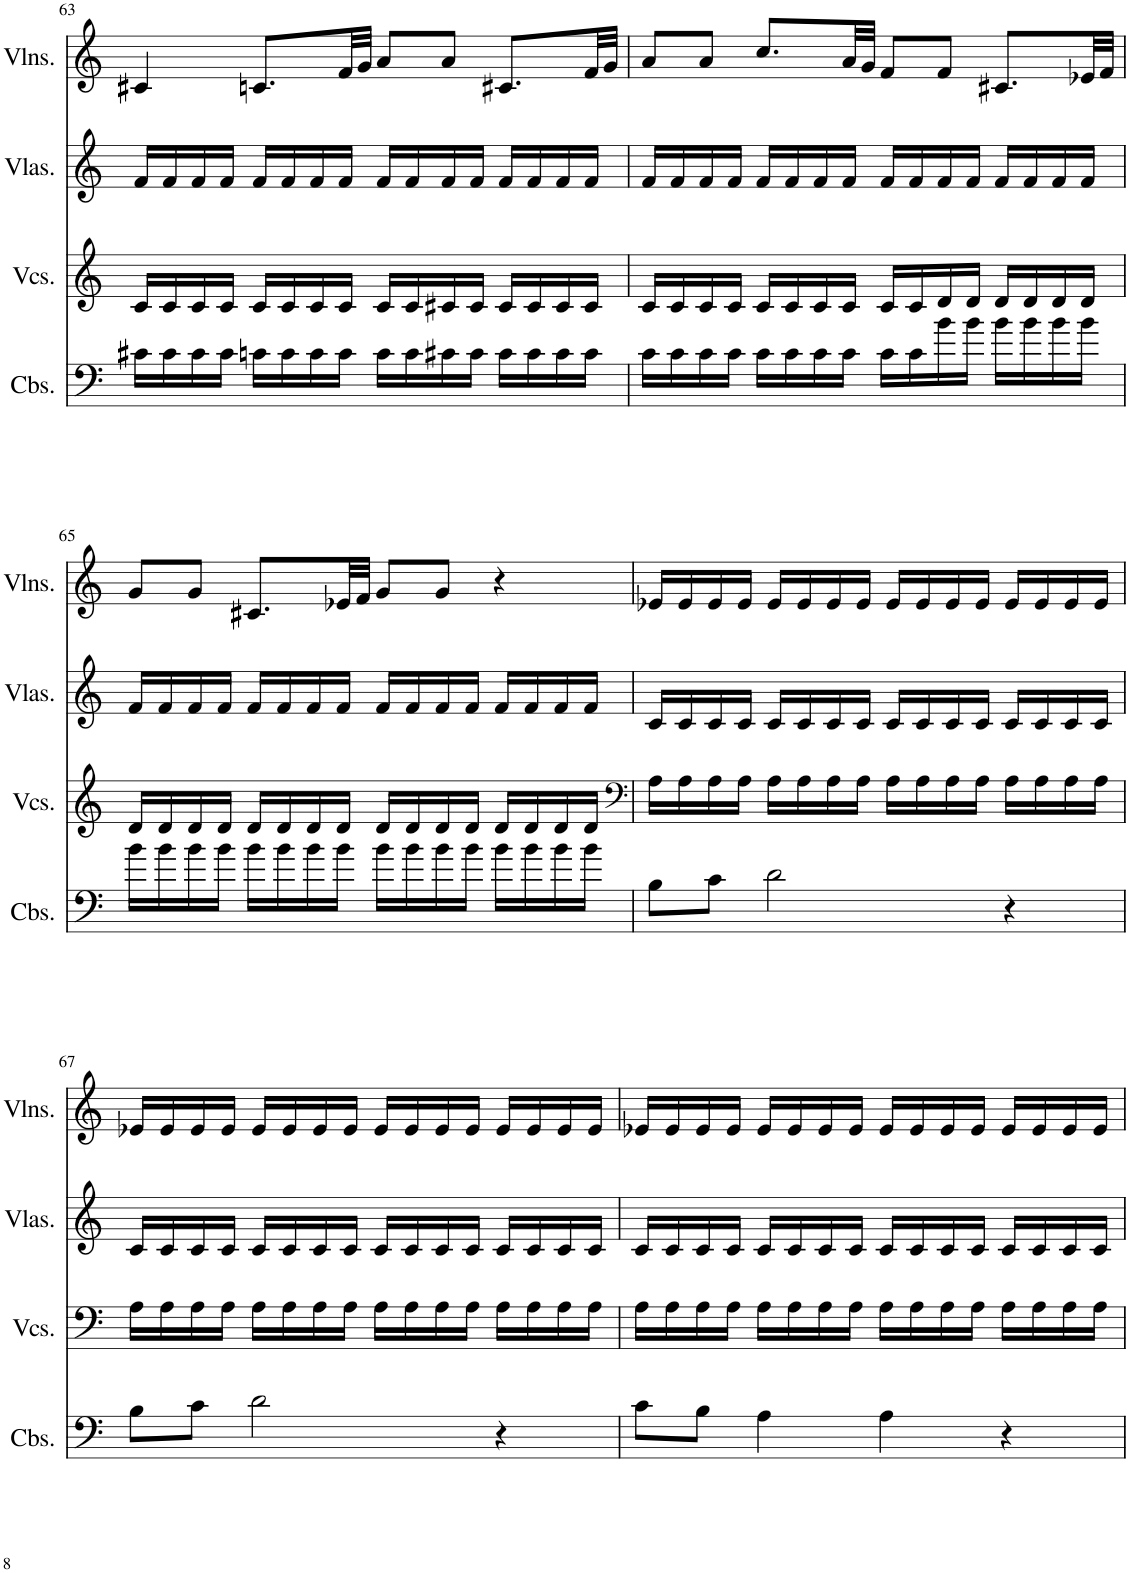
**kern	**kern	**kern	**kern
*part4	*part3	*part2	*part1
*staff4	*staff3	*staff2	*staff1
*I"Contrabasses	*I"Violoncellos	*I"Violas	*I"Violins
*I'Cbs.	*I'Vcs.	*I'Vlas.	*I'Vlns.
!!LO:PB:g=z
*clefF4	*clefG2	*clefG2	*clefG2
*Trd7c12	*	*	*
*k[]	*k[]	*k[]	*k[]
*M4/4	*M4/4	*M4/4	*M4/4
=63	=63	=63	=63
16c#X\LL	16c/LL	16f/LL	4c#X/
16c#\	16c/	16f/	.
16c#\	16c/	16f/	.
16c#\JJ	16c/JJ	16f/JJ	.
16cn\LL	16c/LL	16f/LL	8.cn/L
16c\	16c/	16f/	.
16c\	16c/	16f/	.
16c\JJ	16c/JJ	16f/JJ	32f/LL
.	.	.	32g/JJJ
16c\LL	16c/LL	16f/LL	8a/L
16c\	16c/	16f/	.
16c#X\	16c#X/	16f/	8a/J
16c#\JJ	16c#/JJ	16f/JJ	.
16c#\LL	16c#/LL	16f/LL	8.c#X/L
16c#\	16c#/	16f/	.
16c#\	16c#/	16f/	.
16c#\JJ	16c#/JJ	16f/JJ	32f/LL
.	.	.	32g/JJJ
=64	=64	=64	=64
16c\LL	16c/LL	16f/LL	8a/L
16c\	16c/	16f/	.
16c\	16c/	16f/	8a/J
16c\JJ	16c/JJ	16f/JJ	.
16c\LL	16c/LL	16f/LL	8.cc/L
16c\	16c/	16f/	.
16c\	16c/	16f/	.
16c\JJ	16c/JJ	16f/JJ	32a/LL
.	.	.	32g/JJJ
16c\LL	16c/LL	16f/LL	8f/L
16c\	16c/	16f/	.
16b\	16d/	16f/	8f/J
16b\JJ	16d/JJ	16f/JJ	.
16b\LL	16d/LL	16f/LL	8.c#X/L
16b\	16d/	16f/	.
16b\	16d/	16f/	.
16b\JJ	16d/JJ	16f/JJ	32e-X/LL
.	.	.	32f/JJJ
!!LO:LB:g=z
=65	=65	=65	=65
16b\LL	16d/LL	16f/LL	8g/L
16b\	16d/	16f/	.
16b\	16d/	16f/	8g/J
16b\JJ	16d/JJ	16f/JJ	.
16b\LL	16d/LL	16f/LL	8.c#X/L
16b\	16d/	16f/	.
16b\	16d/	16f/	.
16b\JJ	16d/JJ	16f/JJ	32e-X/LL
.	.	.	32f/JJJ
16b\LL	16d/LL	16f/LL	8g/L
16b\	16d/	16f/	.
16b\	16d/	16f/	8g/J
16b\JJ	16d/JJ	16f/JJ	.
16b\LL	16d/LL	16f/LL	4r
16b\	16d/	16f/	.
16b\	16d/	16f/	.
16b\JJ	16d/JJ	16f/JJ	.
=66	=66	=66	=66
*	*clefF4	*	*
8B\L	16A\LL	16c/LL	16e-X/LL
.	16A\	16c/	16e-/
8c\J	16A\	16c/	16e-/
.	16A\JJ	16c/JJ	16e-/JJ
2d\	16A\LL	16c/LL	16e-/LL
.	16A\	16c/	16e-/
.	16A\	16c/	16e-/
.	16A\JJ	16c/JJ	16e-/JJ
.	16A\LL	16c/LL	16e-/LL
.	16A\	16c/	16e-/
.	16A\	16c/	16e-/
.	16A\JJ	16c/JJ	16e-/JJ
4r	16A\LL	16c/LL	16e-/LL
.	16A\	16c/	16e-/
.	16A\	16c/	16e-/
.	16A\JJ	16c/JJ	16e-/JJ
!!LO:LB:g=z
=67	=67	=67	=67
8B\L	16A\LL	16c/LL	16e-X/LL
.	16A\	16c/	16e-/
8c\J	16A\	16c/	16e-/
.	16A\JJ	16c/JJ	16e-/JJ
2d\	16A\LL	16c/LL	16e-/LL
.	16A\	16c/	16e-/
.	16A\	16c/	16e-/
.	16A\JJ	16c/JJ	16e-/JJ
.	16A\LL	16c/LL	16e-/LL
.	16A\	16c/	16e-/
.	16A\	16c/	16e-/
.	16A\JJ	16c/JJ	16e-/JJ
4r	16A\LL	16c/LL	16e-/LL
.	16A\	16c/	16e-/
.	16A\	16c/	16e-/
.	16A\JJ	16c/JJ	16e-/JJ
=68	=68	=68	=68
8c\L	16A\LL	16c/LL	16e-X/LL
.	16A\	16c/	16e-/
8B\J	16A\	16c/	16e-/
.	16A\JJ	16c/JJ	16e-/JJ
4A\	16A\LL	16c/LL	16e-/LL
.	16A\	16c/	16e-/
.	16A\	16c/	16e-/
.	16A\JJ	16c/JJ	16e-/JJ
4A\	16A\LL	16c/LL	16e-/LL
.	16A\	16c/	16e-/
.	16A\	16c/	16e-/
.	16A\JJ	16c/JJ	16e-/JJ
4r	16A\LL	16c/LL	16e-/LL
.	16A\	16c/	16e-/
.	16A\	16c/	16e-/
.	16A\JJ	16c/JJ	16e-/JJ
=	=	=	=
*-	*-	*-	*-
